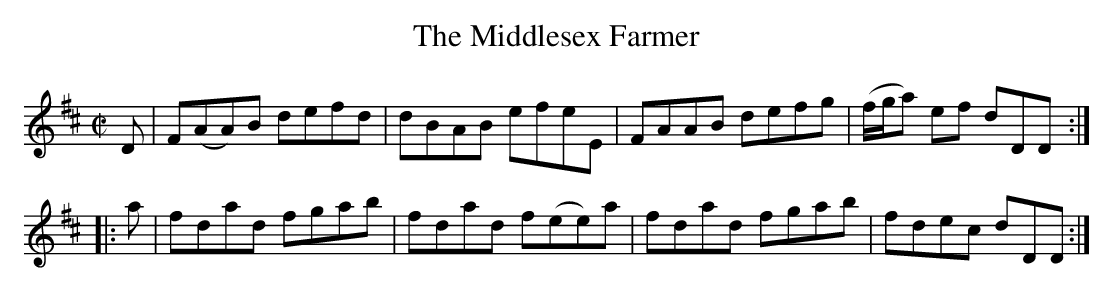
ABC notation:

X:1
T:Middlesex Farmer, The
M: C|
L:1/8
K:D
D | F(AA)B defd | dBAB efeE | FAAB defg | (f/g/a) ef dDD :|
|: a | fdad fgab | fdad f(ee)a | fdad fgab | fdec dDD :|
